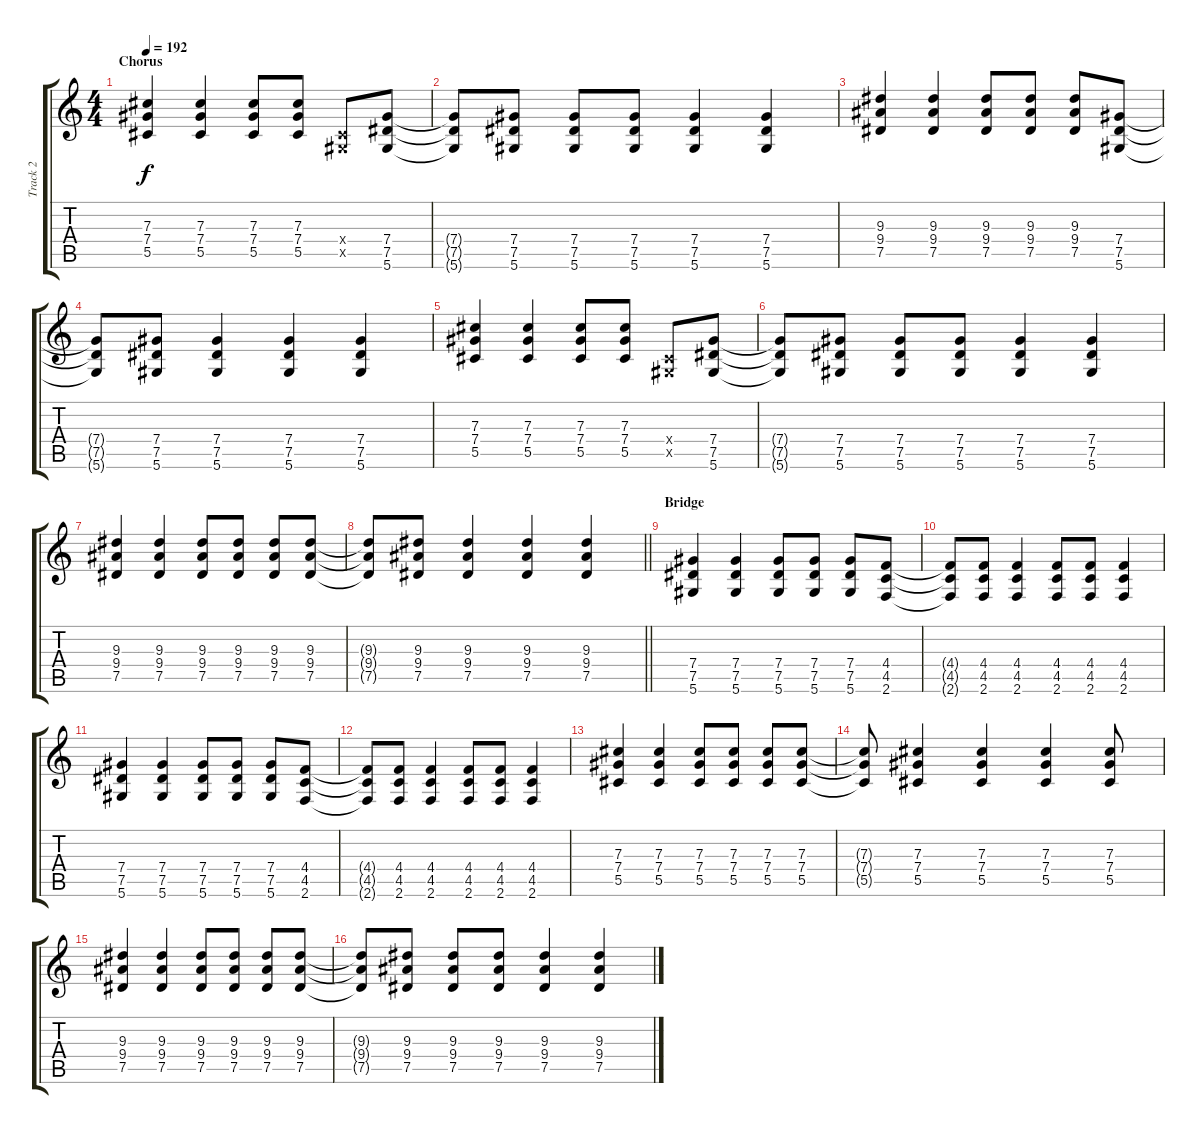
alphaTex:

\track ("Track 2" "Track 2") {instrument distortionguitar}
\staff {score tabs}
\tuning (Eb4 Bb3 Gb3 Db3 Ab2 Eb2) {hide}
\ts (4 4)
\section ("" "Chorus")
\tempo 192
\clef g2
\ks c
(7.3 7.4 5.5).4{dy f} (7.3 7.4 5.5).4 (7.3 7.4 5.5).8 (7.3 7.4 5.5).8 (0.4{x} 0.5{x}).8 (7.4 7.5 5.6).8 |
(7.4{t} 7.5{t} 5.6{t}).8 (7.4 7.5 5.6).8 (7.4 7.5 5.6).8 (7.4 7.5 5.6).8 (7.4 7.5 5.6).4 (7.4 7.5 5.6).4 |
(9.3 9.4 7.5).4 (9.3 9.4 7.5).4 (9.3 9.4 7.5).8 (9.3 9.4 7.5).8 (9.3 9.4 7.5).8 (7.4 7.5 5.6).8 |
(7.4{t} 7.5{t} 5.6{t}).8 (7.4 7.5 5.6).8 (7.4 7.5 5.6).4 (7.4 7.5 5.6).4 (7.4 7.5 5.6).4 |
(7.3 7.4 5.5).4 (7.3 7.4 5.5).4 (7.3 7.4 5.5).8 (7.3 7.4 5.5).8 (0.4{x} 0.5{x}).8 (7.4 7.5 5.6).8 |
(7.4{t} 7.5{t} 5.6{t}).8 (7.4 7.5 5.6).8 (7.4 7.5 5.6).8 (7.4 7.5 5.6).8 (7.4 7.5 5.6).4 (7.4 7.5 5.6).4 |
(9.3 9.4 7.5).4 (9.3 9.4 7.5).4 (9.3 9.4 7.5).8 (9.3 9.4 7.5).8 (9.3 9.4 7.5).8 (9.3 9.4 7.5).8 |
\barLineRight lightlight
(9.3{t} 9.4{t} 7.5{t}).8 (9.3 9.4 7.5).8 (9.3 9.4 7.5).4 (9.3 9.4 7.5).4 (9.3 9.4 7.5).4 |
\section ("" "Bridge")
(7.4 7.5 5.6).4 (7.4 7.5 5.6).4 (7.4 7.5 5.6).8 (7.4 7.5 5.6).8 (7.4 7.5 5.6).8 (4.4 4.5 2.6).8 |
(4.4{t} 4.5{t} 2.6{t}).8 (4.4 4.5 2.6).8 (4.4 4.5 2.6).4 (4.4 4.5 2.6).8 (4.4 4.5 2.6).8 (4.4 4.5 2.6).4 |
(7.4 7.5 5.6).4 (7.4 7.5 5.6).4 (7.4 7.5 5.6).8 (7.4 7.5 5.6).8 (7.4 7.5 5.6).8 (4.4 4.5 2.6).8 |
(4.4{t} 4.5{t} 2.6{t}).8 (4.4 4.5 2.6).8 (4.4 4.5 2.6).4 (4.4 4.5 2.6).8 (4.4 4.5 2.6).8 (4.4 4.5 2.6).4 |
(7.3 7.4 5.5).4 (7.3 7.4 5.5).4 (7.3 7.4 5.5).8 (7.3 7.4 5.5).8 (7.3 7.4 5.5).8 (7.3 7.4 5.5).8 |
(7.3{t} 7.4{t} 5.5{t}).8 (7.3 7.4 5.5).4 (7.3 7.4 5.5).4 (7.3 7.4 5.5).4 (7.3 7.4 5.5).8 |
(9.3 9.4 7.5).4 (9.3 9.4 7.5).4 (9.3 9.4 7.5).8 (9.3 9.4 7.5).8 (9.3 9.4 7.5).8 (9.3 9.4 7.5).8 |
(9.3{t} 9.4{t} 7.5{t}).8 (9.3 9.4 7.5).8 (9.3 9.4 7.5).8 (9.3 9.4 7.5).8 (9.3 9.4 7.5).4 (9.3 9.4 7.5).4
